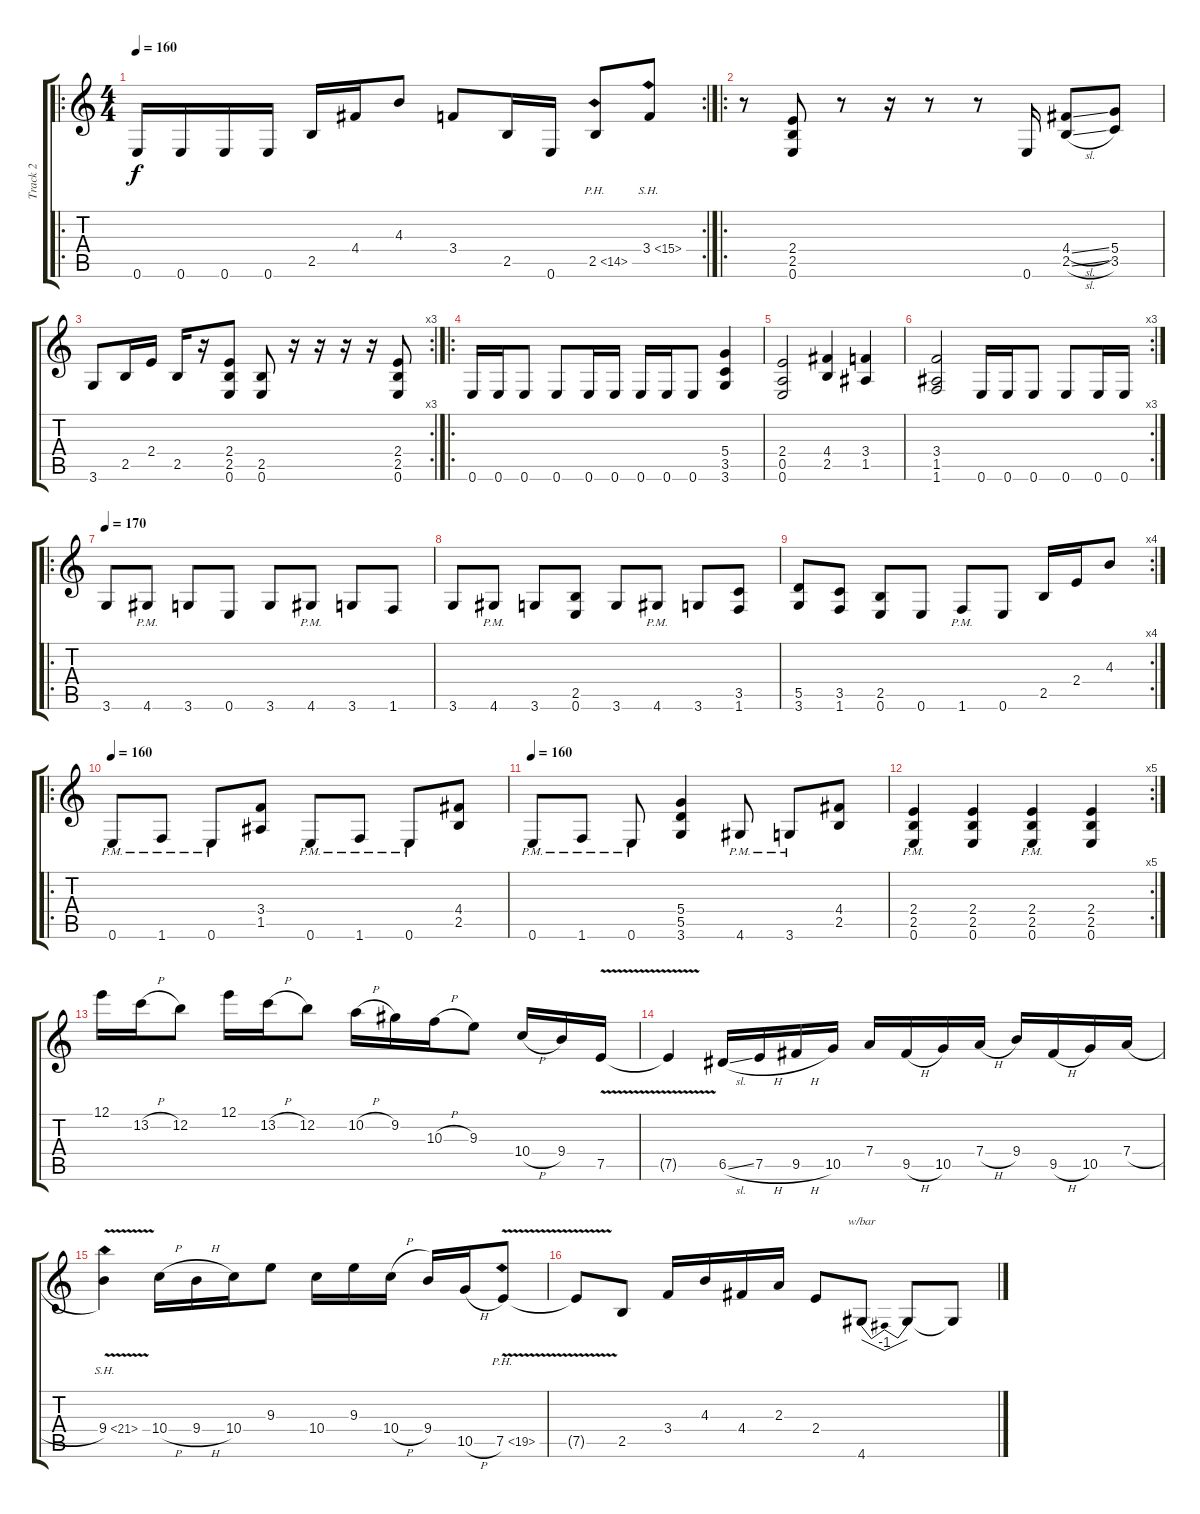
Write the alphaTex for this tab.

\track ("Track 2" "Track 2") {instrument distortionguitar}
\staff {score tabs}
\tuning (E4 B3 G3 D3 A2 E2) {hide}
\ro
\rc 2
\ts (4 4)
\tempo 160
\clef g2
\ks c
0.6.16{dy f instrument distortionguitar} 0.6.16 0.6.16 0.6.16 2.5.16 4.4.16 4.3.8 3.4.8 2.5.16 0.6.16 2.5{ph 12}.8 3.4{sh 12}.8 |
\ro
r.8 (2.4 2.5 0.6).8 r.8 r.16 r.8 r.8 0.6.16 (4.4{sl} 2.5{sl}).8 (5.4 3.5).8 |
\rc 3
3.6.8 2.5.16 2.4.16 2.5.16 r.16 (2.4 2.5 0.6).8 (2.5 0.6).8 r.16 r.16 r.16 r.16 (2.4 2.5 0.6).8 |
\ro
0.6.16 0.6.16 0.6.8 0.6.8 0.6.16 0.6.16 0.6.16 0.6.16 0.6.8 (5.4 3.5 3.6).4 |
(2.4 0.5 0.6).2 (4.4 2.5).4 (3.4 1.5).4 |
\rc 3
(3.4 1.5 1.6).2 0.6.16 0.6.16 0.6.8 0.6.8 0.6.16 0.6.16 |
\ro
\tempo 170
3.6.8 4.6{pm}.8 3.6.8 0.6.8 3.6.8 4.6{pm}.8 3.6.8 1.6.8 |
3.6.8 4.6{pm}.8 3.6.8 (2.5 0.6).8 3.6.8 4.6{pm}.8 3.6.8 (3.5 1.6).8 |
\rc 4
(5.5 3.6).8 (3.5 1.6).8 (2.5 0.6).8 0.6.8 1.6{pm}.8 0.6.8 2.5.16 2.4.16 4.3.8 |
\ro
\tempo 160
0.6{pm}.8 1.6{pm}.8 0.6{pm}.8 (3.4 1.5).8 0.6{pm}.8 1.6{pm}.8 0.6{pm}.8 (4.4 2.5).8 |
\tempo 160
0.6{pm}.8 1.6{pm}.8 0.6{pm}.8 (5.4 5.5 3.6).4 4.6{pm}.8 3.6{pm}.8 (4.4 2.5).8 |
\rc 5
(2.4{pm} 2.5{pm} 0.6{pm}).4 (2.4 2.5 0.6).4 (2.4{pm} 2.5{pm} 0.6{pm}).4 (2.4 2.5 0.6).4 |
12.1.16 13.2{h}.16 12.2.8 12.1.16 13.2{h}.16 12.2.8 10.2{h}.16 9.2.16 10.3{h}.16 9.3.8 10.4{h}.16 9.4.16 7.5{v}.16 |
7.5{t}.4 6.5{sl}.16 7.5{h}.16 9.5{h}.16 10.5.16 7.4.16 9.5{h}.16 10.5.16 7.4{h}.16 9.4.16 9.5{h}.16 10.5.16 7.4{h}.16 |
9.4{sh 12 v}.4 10.4{h}.16 9.4{h}.16 10.4.16 9.3.8 10.4.16 9.3.16 10.4{h}.16 9.4.16 10.5{h}.16 7.5{ph 12 v}.8 |
7.5{t}.8 2.5.8 3.4.16 4.3.16 4.4.16 2.3.16 2.4.8 4.6.8{tbe (dip default 0 0 30 -4 60 0)} 4.6{t}.8 4.6{t}.8
